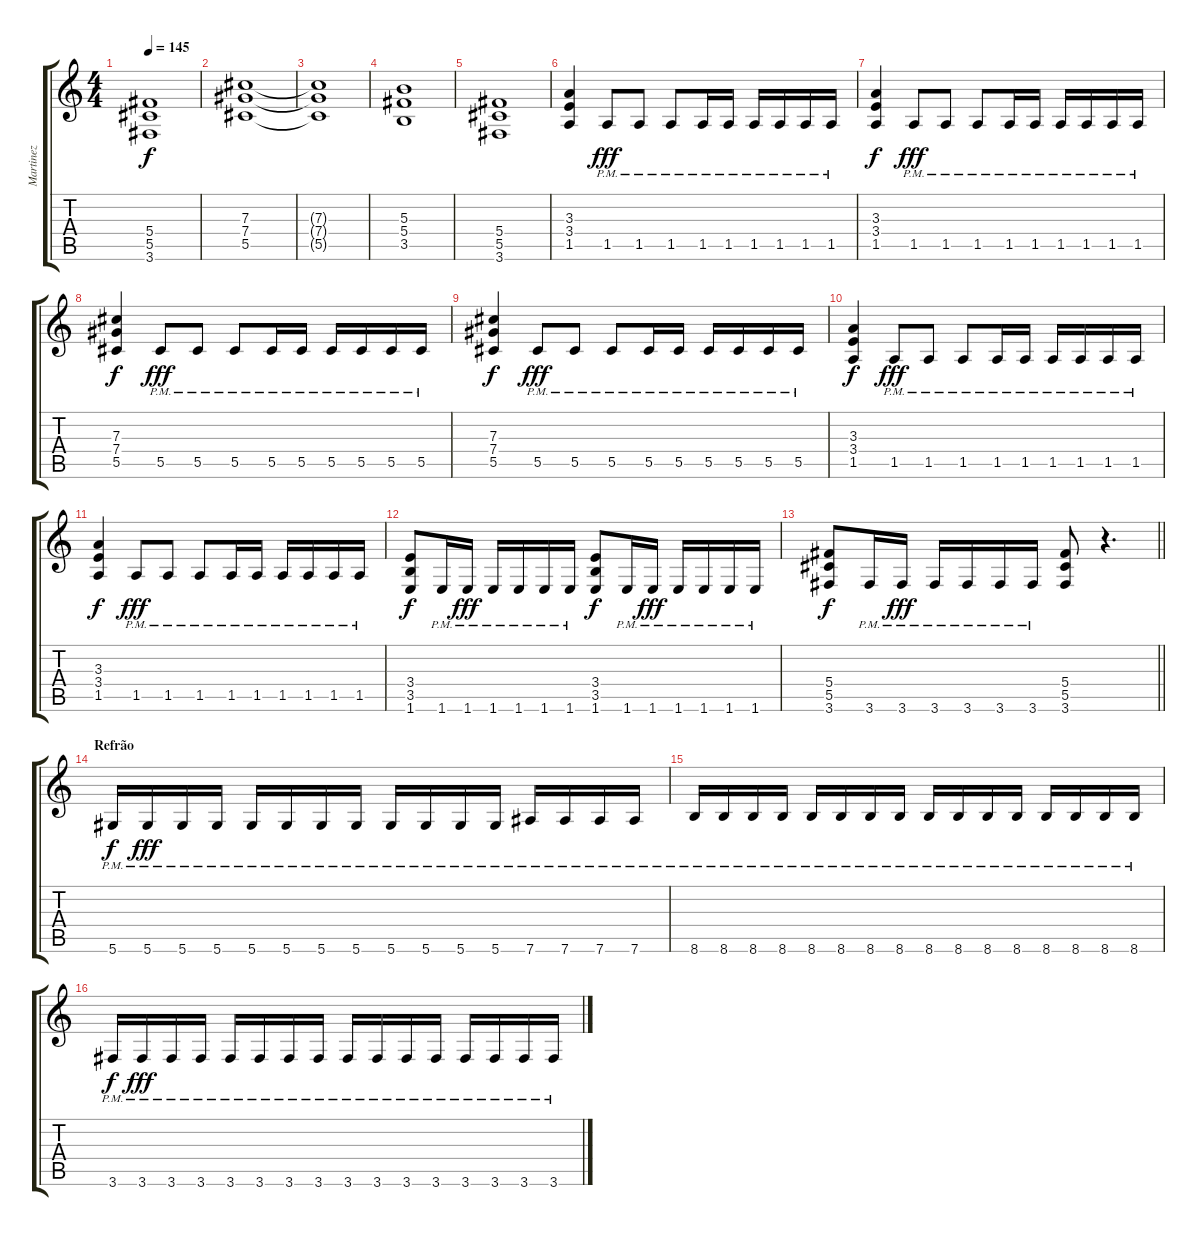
\track ("Martinez" "Martinez") {instrument distortionguitar}
\staff {score tabs}
\tuning (Eb4 Bb3 Gb3 Db3 Ab2 Eb2) {hide}
\ts (4 4)
\tempo 145
\clef g2
\ks c
(5.4 5.5 3.6).1{dy f} |
(7.3 7.4 5.5).1 |
(7.3{t} 7.4{t} 5.5{t}).1 |
(5.3 5.4 3.5).1 |
(5.4 5.5 3.6).1 |
(3.3 3.4 1.5).4 1.5{pm}.8{dy fff} 1.5{pm}.8 1.5{pm}.8 1.5{pm}.16 1.5{pm}.16 1.5{pm}.16 1.5{pm}.16 1.5{pm}.16 1.5{pm}.16 |
(3.3 3.4 1.5).4{dy f} 1.5{pm}.8{dy fff} 1.5{pm}.8 1.5{pm}.8 1.5{pm}.16 1.5{pm}.16 1.5{pm}.16 1.5{pm}.16 1.5{pm}.16 1.5{pm}.16 |
(7.3 7.4 5.5).4{dy f} 5.5{pm}.8{dy fff} 5.5{pm}.8 5.5{pm}.8 5.5{pm}.16 5.5{pm}.16 5.5{pm}.16 5.5{pm}.16 5.5{pm}.16 5.5{pm}.16 |
(7.3 7.4 5.5).4{dy f} 5.5{pm}.8{dy fff} 5.5{pm}.8 5.5{pm}.8 5.5{pm}.16 5.5{pm}.16 5.5{pm}.16 5.5{pm}.16 5.5{pm}.16 5.5{pm}.16 |
(3.3 3.4 1.5).4{dy f} 1.5{pm}.8{dy fff} 1.5{pm}.8 1.5{pm}.8 1.5{pm}.16 1.5{pm}.16 1.5{pm}.16 1.5{pm}.16 1.5{pm}.16 1.5{pm}.16 |
(3.3 3.4 1.5).4{dy f} 1.5{pm}.8{dy fff} 1.5{pm}.8 1.5{pm}.8 1.5{pm}.16 1.5{pm}.16 1.5{pm}.16 1.5{pm}.16 1.5{pm}.16 1.5{pm}.16 |
(3.4 3.5 1.6).8{dy f} 1.6{pm}.16 1.6{pm}.16{dy fff} 1.6{pm}.16 1.6{pm}.16 1.6{pm}.16 1.6{pm}.16 (3.4 3.5 1.6).8{dy f} 1.6{pm}.16 1.6{pm}.16{dy fff} 1.6{pm}.16 1.6{pm}.16 1.6{pm}.16 1.6{pm}.16 |
\barLineRight lightlight
(5.4 5.5 3.6).8{dy f} 3.6{pm}.16 3.6{pm}.16{dy fff} 3.6{pm}.16 3.6{pm}.16 3.6{pm}.16 3.6{pm}.16 (5.4 5.5 3.6).8 r.4{d} |
\section ("" "Refrão")
5.6{pm}.16{dy f} 5.6{pm}.16{dy fff} 5.6{pm}.16 5.6{pm}.16 5.6{pm}.16 5.6{pm}.16 5.6{pm}.16 5.6{pm}.16 5.6{pm}.16 5.6{pm}.16 5.6{pm}.16 5.6{pm}.16 7.6{pm}.16 7.6{pm}.16 7.6{pm}.16 7.6{pm}.16 |
8.6{pm}.16 8.6{pm}.16 8.6{pm}.16 8.6{pm}.16 8.6{pm}.16 8.6{pm}.16 8.6{pm}.16 8.6{pm}.16 8.6{pm}.16 8.6{pm}.16 8.6{pm}.16 8.6{pm}.16 8.6{pm}.16 8.6{pm}.16 8.6{pm}.16 8.6{pm}.16 |
3.6{pm}.16{dy f} 3.6{pm}.16{dy fff} 3.6{pm}.16 3.6{pm}.16 3.6{pm}.16 3.6{pm}.16 3.6{pm}.16 3.6{pm}.16 3.6{pm}.16 3.6{pm}.16 3.6{pm}.16 3.6{pm}.16 3.6{pm}.16 3.6{pm}.16 3.6{pm}.16 3.6{pm}.16
